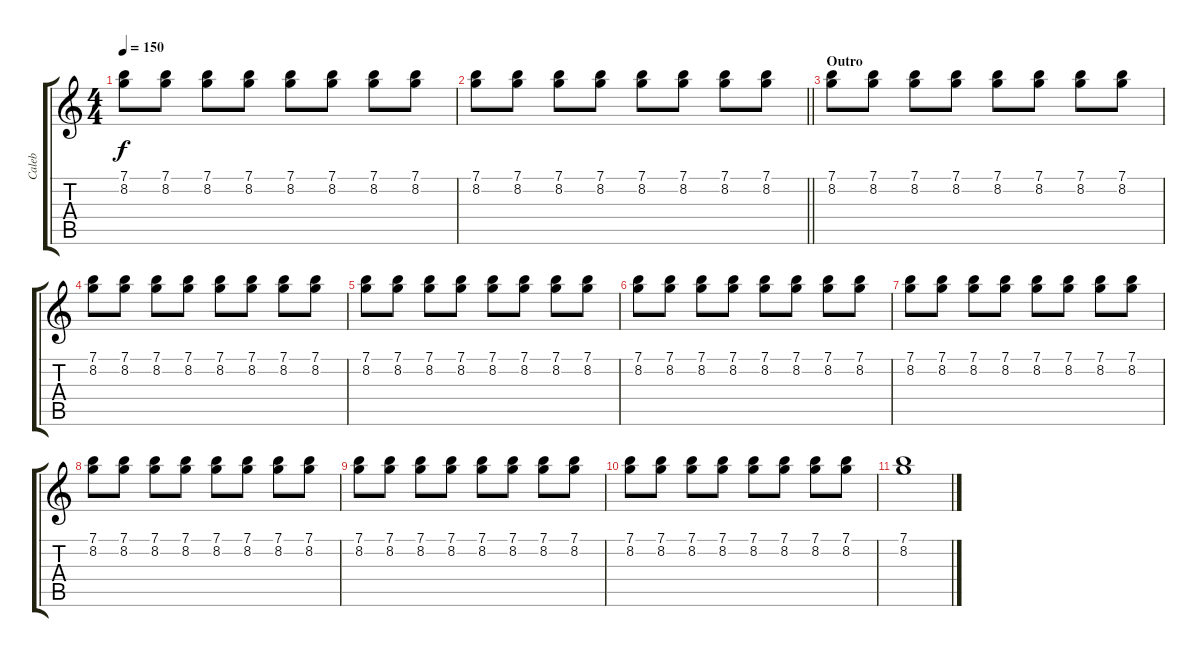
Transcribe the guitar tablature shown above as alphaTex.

\track ("Caleb" "Caleb") {instrument overdrivenguitar}
\staff {score tabs}
\tuning (E4 B3 G3 D3 A2 E2) {hide}
\ts (4 4)
\tempo 150
\clef g2
\ks c
(7.1 8.2).8{dy f} (7.1 8.2).8 (7.1 8.2).8 (7.1 8.2).8 (7.1 8.2).8 (7.1 8.2).8 (7.1 8.2).8 (7.1 8.2).8 |
\barLineRight lightlight
(7.1 8.2).8 (7.1 8.2).8 (7.1 8.2).8 (7.1 8.2).8 (7.1 8.2).8 (7.1 8.2).8 (7.1 8.2).8{volume 16} (7.1 8.2).8 |
\section ("" "Outro")
(7.1 8.2).8 (7.1 8.2).8 (7.1 8.2).8 (7.1 8.2).8 (7.1 8.2).8 (7.1 8.2).8 (7.1 8.2).8 (7.1 8.2).8 |
(7.1 8.2).8 (7.1 8.2).8 (7.1 8.2).8 (7.1 8.2).8 (7.1 8.2).8 (7.1 8.2).8 (7.1 8.2).8 (7.1 8.2).8 |
(7.1 8.2).8 (7.1 8.2).8 (7.1 8.2).8 (7.1 8.2).8 (7.1 8.2).8 (7.1 8.2).8 (7.1 8.2).8 (7.1 8.2).8 |
(7.1 8.2).8 (7.1 8.2).8 (7.1 8.2).8 (7.1 8.2).8 (7.1 8.2).8 (7.1 8.2).8 (7.1 8.2).8 (7.1 8.2).8 |
(7.1 8.2).8 (7.1 8.2).8 (7.1 8.2).8 (7.1 8.2).8 (7.1 8.2).8 (7.1 8.2).8 (7.1 8.2).8 (7.1 8.2).8 |
(7.1 8.2).8 (7.1 8.2).8 (7.1 8.2).8 (7.1 8.2).8 (7.1 8.2).8 (7.1 8.2).8 (7.1 8.2).8 (7.1 8.2).8 |
(7.1 8.2).8 (7.1 8.2).8 (7.1 8.2).8 (7.1 8.2).8 (7.1 8.2).8 (7.1 8.2).8 (7.1 8.2).8 (7.1 8.2).8 |
(7.1 8.2).8 (7.1 8.2).8 (7.1 8.2).8 (7.1 8.2).8 (7.1 8.2).8 (7.1 8.2).8 (7.1 8.2).8 (7.1 8.2).8 |
(7.1 8.2).1
